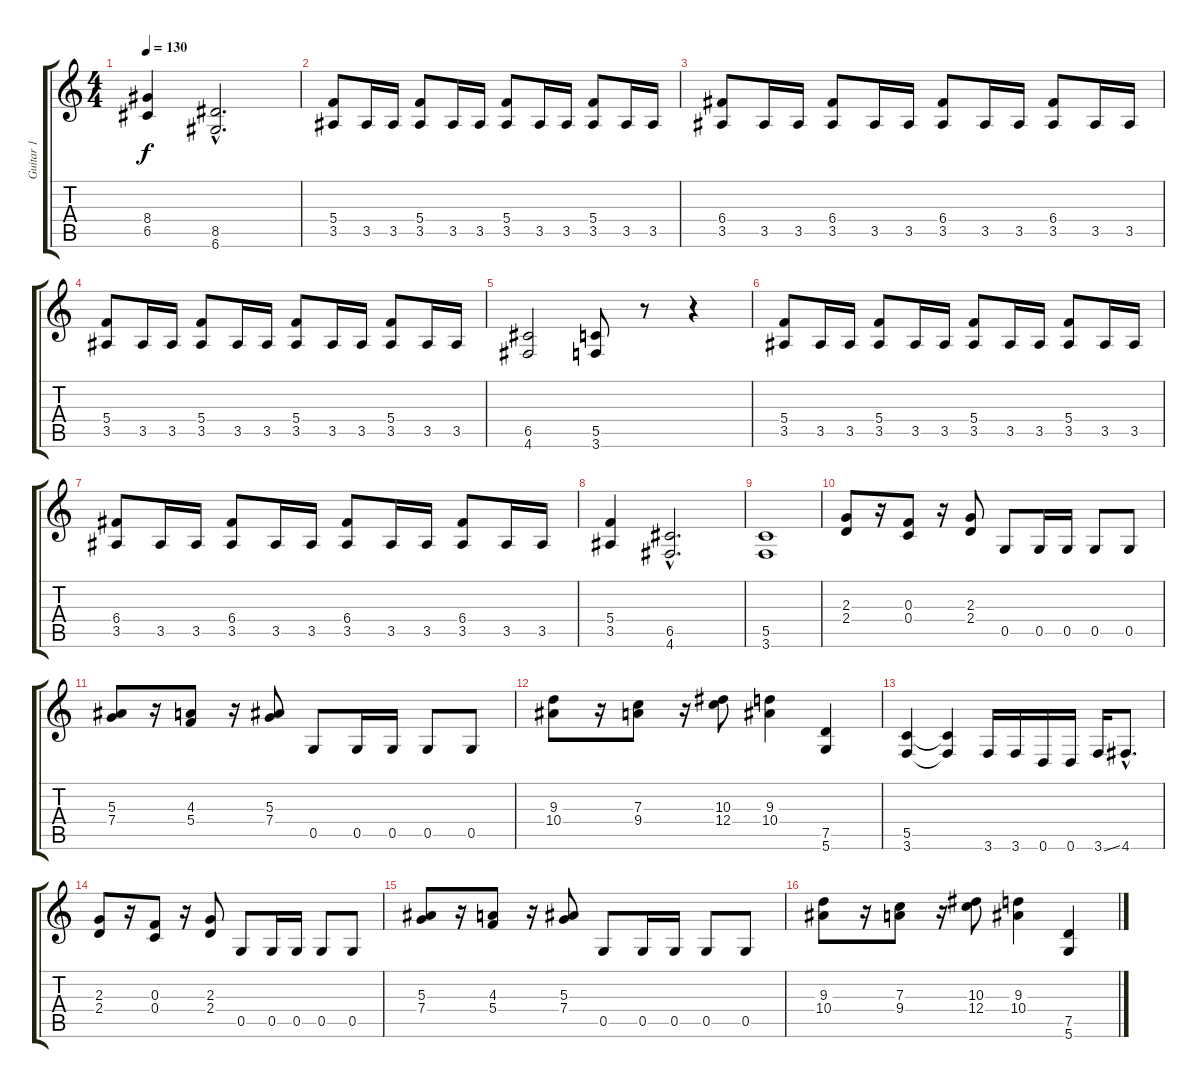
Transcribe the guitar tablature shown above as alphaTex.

\track ("Guitar 1" "Guitar 1") {instrument overdrivenguitar}
\staff {score tabs}
\tuning (D4 A3 F3 C3 G2 D2) {hide}
\ts (4 4)
\tempo 130
\clef g2
\ks c
(8.4 6.5).4{dy f} (8.5{hac} 6.6{hac}).2{d} |
(5.4 3.5).8 3.5.16 3.5.16 (5.4 3.5).8 3.5.16 3.5.16 (5.4 3.5).8 3.5.16 3.5.16 (5.4 3.5).8 3.5.16 3.5.16 |
(6.4 3.5).8 3.5.16 3.5.16 (6.4 3.5).8 3.5.16 3.5.16 (6.4 3.5).8 3.5.16 3.5.16 (6.4 3.5).8 3.5.16 3.5.16 |
(5.4 3.5).8 3.5.16 3.5.16 (5.4 3.5).8 3.5.16 3.5.16 (5.4 3.5).8 3.5.16 3.5.16 (5.4 3.5).8 3.5.16 3.5.16 |
(6.5 4.6).2 (5.5 3.6).8 r.8 r.4 |
(5.4 3.5).8 3.5.16 3.5.16 (5.4 3.5).8 3.5.16 3.5.16 (5.4 3.5).8 3.5.16 3.5.16 (5.4 3.5).8 3.5.16 3.5.16 |
(6.4 3.5).8 3.5.16 3.5.16 (6.4 3.5).8 3.5.16 3.5.16 (6.4 3.5).8 3.5.16 3.5.16 (6.4 3.5).8 3.5.16 3.5.16 |
(5.4 3.5).4 (6.5{hac} 4.6{hac}).2{d} |
(5.5 3.6).1 |
(2.3 2.4).8 r.16 (0.3 0.4).8 r.16 (2.3 2.4).8 0.5.8 0.5.16 0.5.16 0.5.8 0.5.8 |
(5.3 7.4).8 r.16 (4.3 5.4).8 r.16 (5.3 7.4).8 0.5.8 0.5.16 0.5.16 0.5.8 0.5.8 |
(9.3 10.4).8 r.16 (7.3 9.4).8 r.16 (10.3 12.4).8 (9.3 10.4).4 (7.5 5.6).4 |
(5.5 3.6).4 (5.5{t} 3.6{t}).4 3.6.16 3.6.16 0.6.16 0.6.16 3.6{ss}.16 4.6{hac}.8{d} |
(2.3 2.4).8 r.16 (0.3 0.4).8 r.16 (2.3 2.4).8 0.5.8 0.5.16 0.5.16 0.5.8 0.5.8 |
(5.3 7.4).8 r.16 (4.3 5.4).8 r.16 (5.3 7.4).8 0.5.8 0.5.16 0.5.16 0.5.8 0.5.8 |
(9.3 10.4).8 r.16 (7.3 9.4).8 r.16 (10.3 12.4).8 (9.3 10.4).4 (7.5 5.6).4
